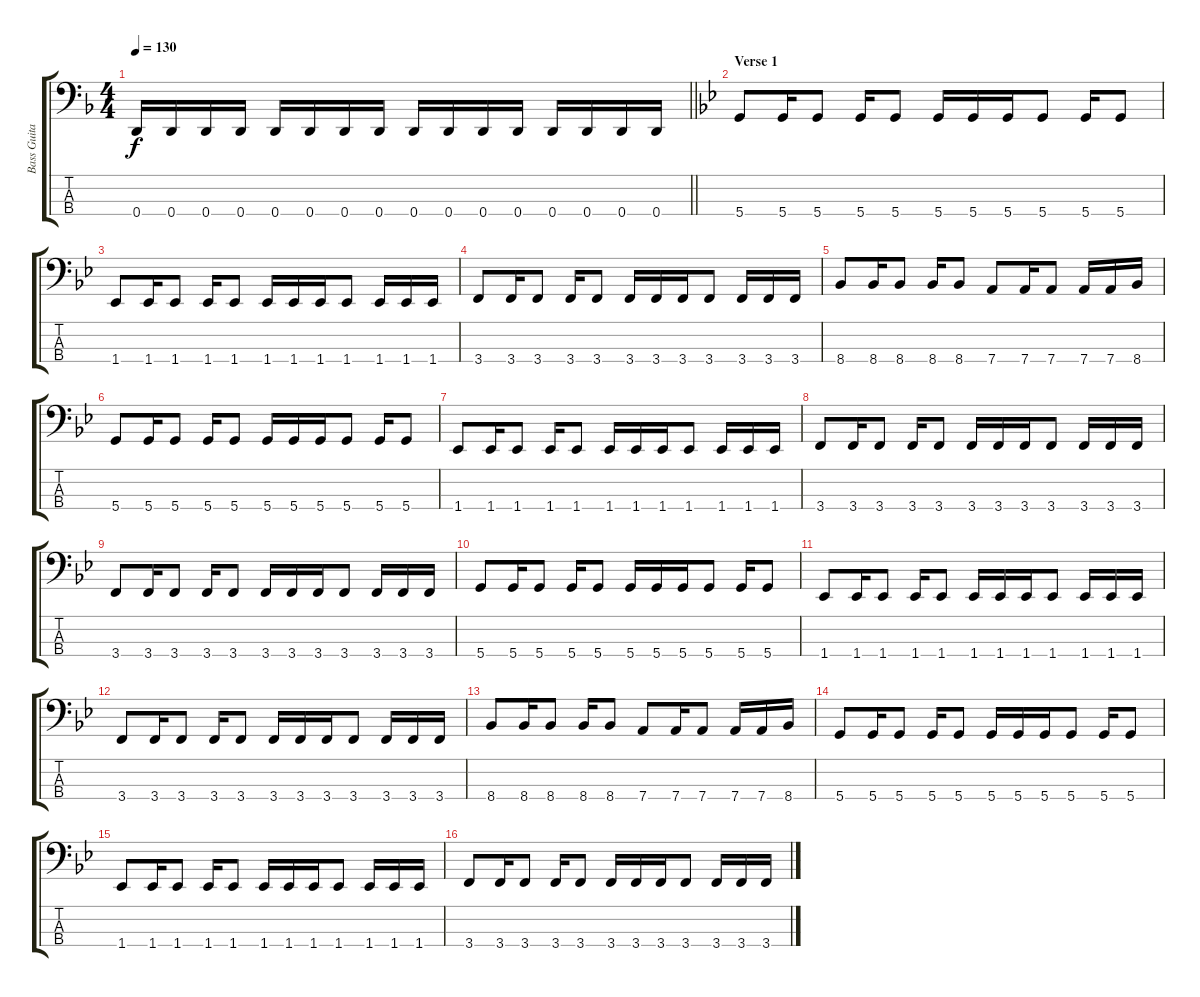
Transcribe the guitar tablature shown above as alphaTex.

\track ("Bass Guitar" "Bass Guita") {instrument electricbassfinger}
\staff {score tabs}
\tuning (G2 D2 A1 D1) {hide}
\ts (4 4)
\tempo 130
\clef f4
\barLineRight lightlight
\ks dminor
0.4.16{dy f} 0.4.16 0.4.16 0.4.16 0.4.16 0.4.16 0.4.16 0.4.16 0.4.16 0.4.16 0.4.16 0.4.16 0.4.16 0.4.16 0.4.16 0.4.16 |
\section ("" "Verse 1")
\ks gminor
5.4.8 5.4.16 5.4.8 5.4.16 5.4.8 5.4.16 5.4.16 5.4.16 5.4.8 5.4.16 5.4.8 |
1.4.8 1.4.16 1.4.8 1.4.16 1.4.8 1.4.16 1.4.16 1.4.16 1.4.8 1.4.16 1.4.16 1.4.16 |
3.4.8 3.4.16 3.4.8 3.4.16 3.4.8 3.4.16 3.4.16 3.4.16 3.4.8 3.4.16 3.4.16 3.4.16 |
8.4.8 8.4.16 8.4.8 8.4.16 8.4.8 7.4.8 7.4.16 7.4.8 7.4.16 7.4.16 8.4.16 |
5.4.8 5.4.16 5.4.8 5.4.16 5.4.8 5.4.16 5.4.16 5.4.16 5.4.8 5.4.16 5.4.8 |
1.4.8 1.4.16 1.4.8 1.4.16 1.4.8 1.4.16 1.4.16 1.4.16 1.4.8 1.4.16 1.4.16 1.4.16 |
3.4.8 3.4.16 3.4.8 3.4.16 3.4.8 3.4.16 3.4.16 3.4.16 3.4.8 3.4.16 3.4.16 3.4.16 |
3.4.8 3.4.16 3.4.8 3.4.16 3.4.8 3.4.16 3.4.16 3.4.16 3.4.8 3.4.16 3.4.16 3.4.16 |
5.4.8 5.4.16 5.4.8 5.4.16 5.4.8 5.4.16 5.4.16 5.4.16 5.4.8 5.4.16 5.4.8 |
1.4.8 1.4.16 1.4.8 1.4.16 1.4.8 1.4.16 1.4.16 1.4.16 1.4.8 1.4.16 1.4.16 1.4.16 |
3.4.8 3.4.16 3.4.8 3.4.16 3.4.8 3.4.16 3.4.16 3.4.16 3.4.8 3.4.16 3.4.16 3.4.16 |
8.4.8 8.4.16 8.4.8 8.4.16 8.4.8 7.4.8 7.4.16 7.4.8 7.4.16 7.4.16 8.4.16 |
5.4.8 5.4.16 5.4.8 5.4.16 5.4.8 5.4.16 5.4.16 5.4.16 5.4.8 5.4.16 5.4.8 |
1.4.8 1.4.16 1.4.8 1.4.16 1.4.8 1.4.16 1.4.16 1.4.16 1.4.8 1.4.16 1.4.16 1.4.16 |
3.4.8 3.4.16 3.4.8 3.4.16 3.4.8 3.4.16 3.4.16 3.4.16 3.4.8 3.4.16 3.4.16 3.4.16
